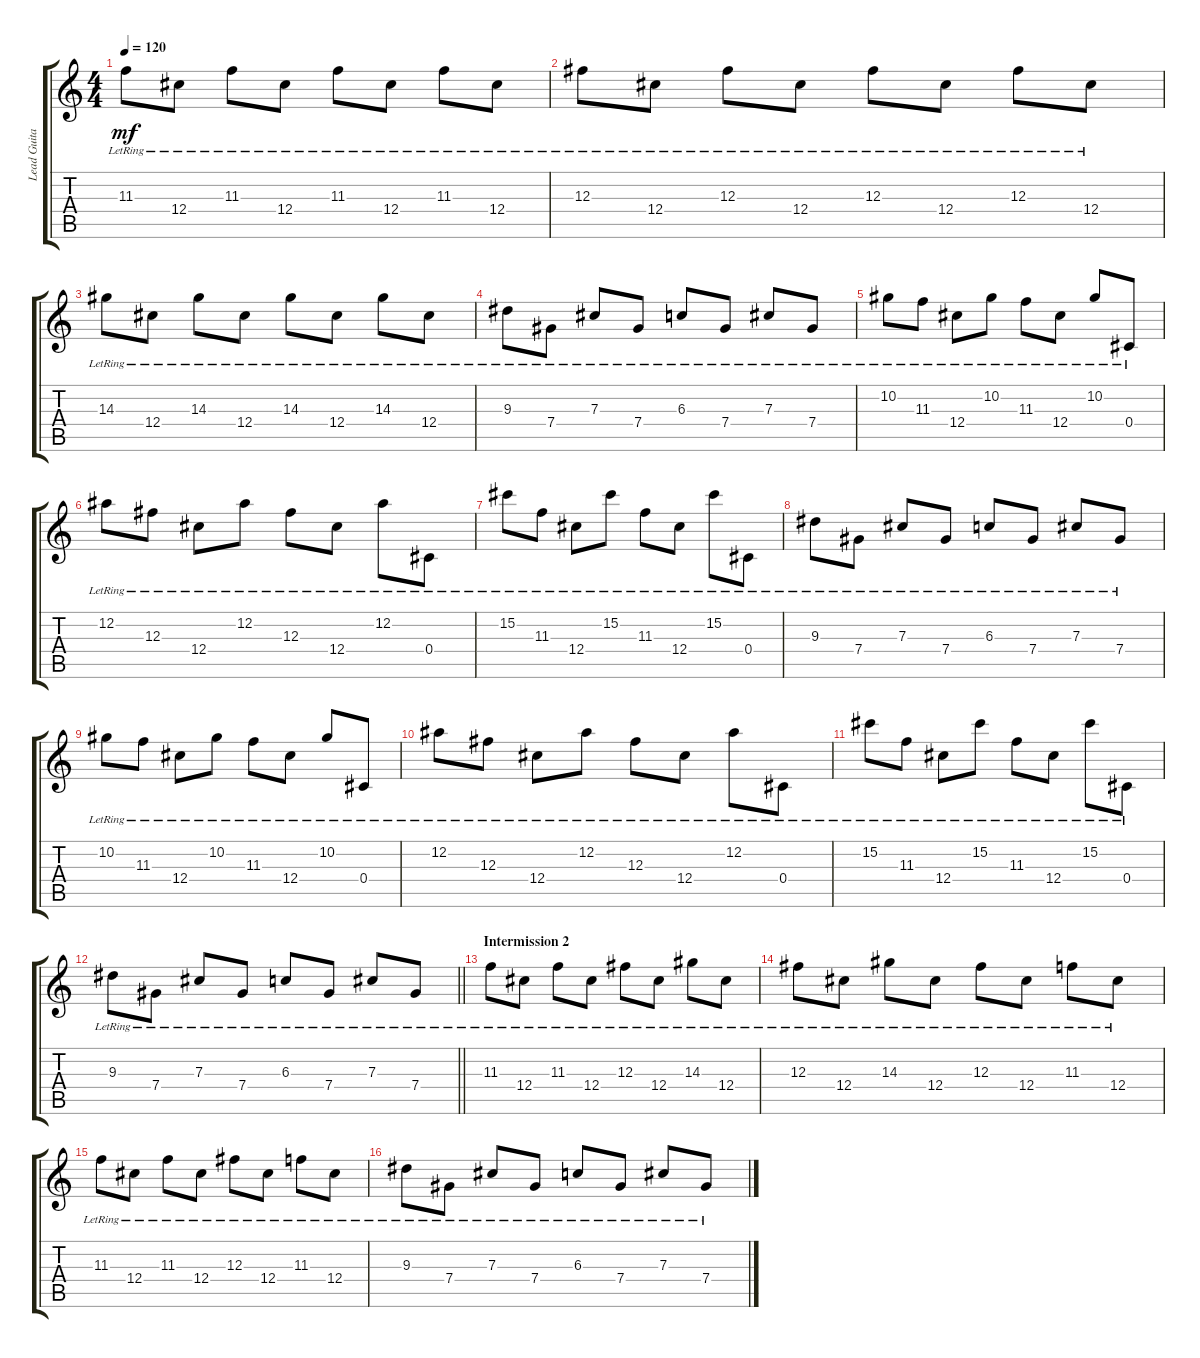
\track ("Lead Guitar 2" "Lead Guita") {instrument overdrivenguitar}
\staff {score tabs}
\tuning (Eb4 Bb3 Gb3 Db3 Ab2 Eb2) {hide}
\ts (4 4)
\tempo 120
\clef g2
\ks c
11.3{lr}.8{dy mf} 12.4{lr}.8 11.3{lr}.8 12.4{lr}.8 11.3{lr}.8 12.4{lr}.8 11.3{lr}.8 12.4{lr}.8 |
12.3{lr}.8 12.4{lr}.8 12.3{lr}.8 12.4{lr}.8 12.3{lr}.8 12.4{lr}.8 12.3{lr}.8 12.4{lr}.8 |
14.3{lr}.8 12.4{lr}.8 14.3{lr}.8 12.4{lr}.8 14.3{lr}.8 12.4{lr}.8 14.3{lr}.8 12.4{lr}.8 |
9.3{lr}.8 7.4{lr}.8 7.3{lr}.8 7.4{lr}.8 6.3{lr}.8 7.4{lr}.8 7.3{lr}.8 7.4{lr}.8 |
10.2{lr}.8 11.3{lr}.8 12.4{lr}.8 10.2{lr}.8 11.3{lr}.8 12.4{lr}.8 10.2{lr}.8 0.4{lr}.8 |
12.2{lr}.8 12.3{lr}.8 12.4{lr}.8 12.2{lr}.8 12.3{lr}.8 12.4{lr}.8 12.2{lr}.8 0.4{lr}.8 |
15.2{lr}.8 11.3{lr}.8 12.4{lr}.8 15.2{lr}.8 11.3{lr}.8 12.4{lr}.8 15.2{lr}.8 0.4{lr}.8 |
9.3{lr}.8 7.4{lr}.8 7.3{lr}.8 7.4{lr}.8 6.3{lr}.8 7.4{lr}.8 7.3{lr}.8 7.4{lr}.8 |
10.2{lr}.8 11.3{lr}.8 12.4{lr}.8 10.2{lr}.8 11.3{lr}.8 12.4{lr}.8 10.2{lr}.8 0.4{lr}.8 |
12.2{lr}.8 12.3{lr}.8 12.4{lr}.8 12.2{lr}.8 12.3{lr}.8 12.4{lr}.8 12.2{lr}.8 0.4{lr}.8 |
15.2{lr}.8 11.3{lr}.8 12.4{lr}.8 15.2{lr}.8 11.3{lr}.8 12.4{lr}.8 15.2{lr}.8 0.4{lr}.8 |
\barLineRight lightlight
9.3{lr}.8 7.4{lr}.8 7.3{lr}.8 7.4{lr}.8 6.3{lr}.8 7.4{lr}.8 7.3{lr}.8 7.4{lr}.8 |
\section ("" "Intermission 2")
11.3{lr}.8 12.4{lr}.8 11.3{lr}.8 12.4{lr}.8 12.3{lr}.8 12.4{lr}.8 14.3{lr}.8 12.4{lr}.8 |
12.3{lr}.8 12.4{lr}.8 14.3{lr}.8 12.4{lr}.8 12.3{lr}.8 12.4{lr}.8 11.3{lr}.8 12.4{lr}.8 |
11.3{lr}.8 12.4{lr}.8 11.3{lr}.8 12.4{lr}.8 12.3{lr}.8 12.4{lr}.8 11.3{lr}.8 12.4{lr}.8 |
9.3{lr}.8 7.4{lr}.8 7.3{lr}.8 7.4{lr}.8 6.3{lr}.8 7.4{lr}.8 7.3{lr}.8 7.4{lr}.8
